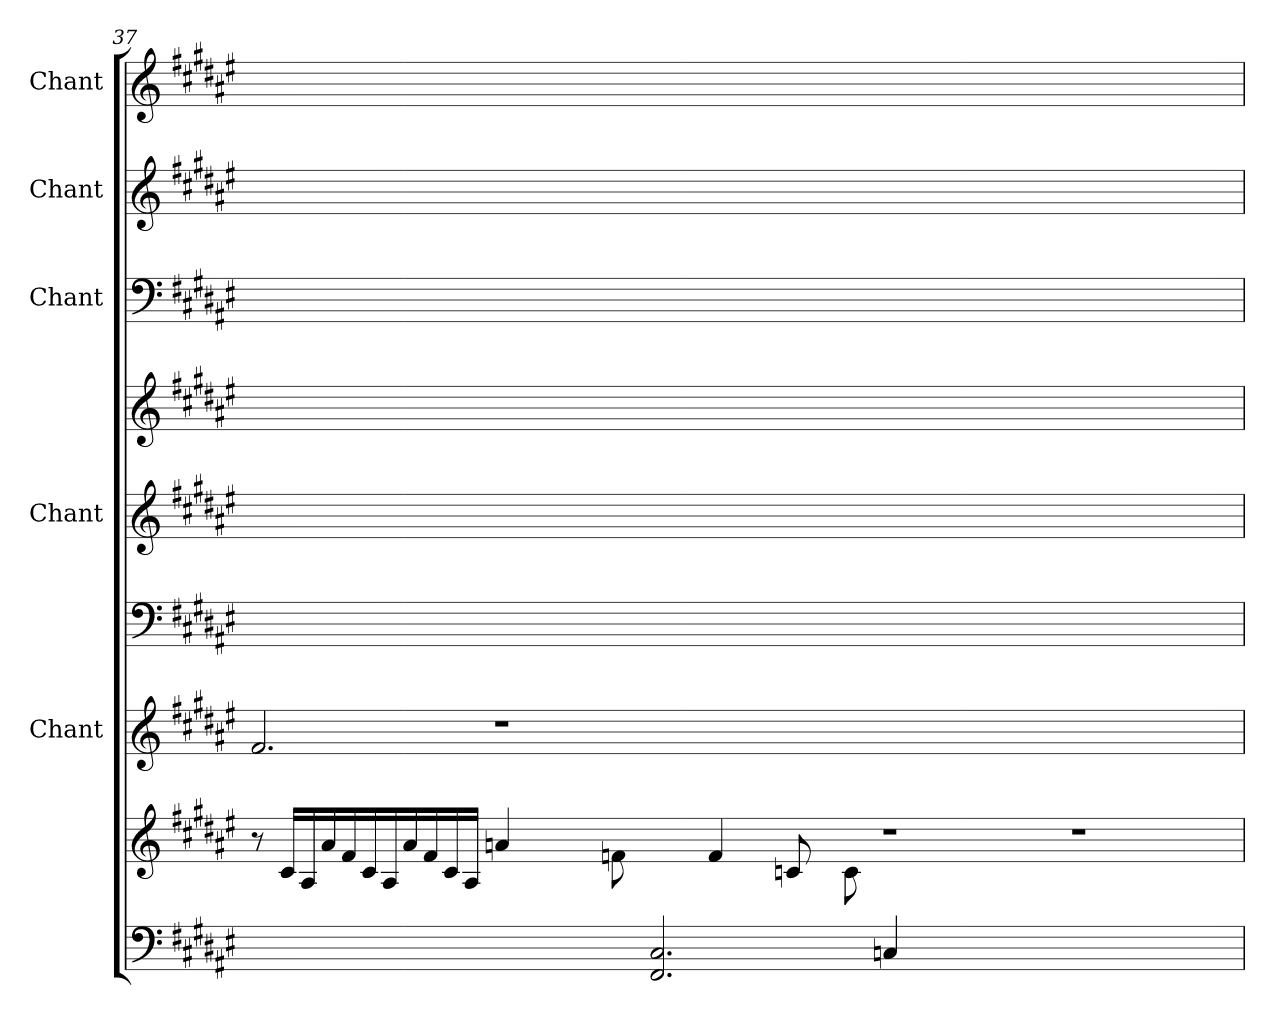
**kern	**kern	**kern	**kern	**kern	**kern	**kern	**kern	**kern
*part6	*part6	*part5	*part5	*part4	*part4	*part3	*part2	*part1
*staff9	*staff8	*staff7	*staff6	*staff5	*staff4	*staff3	*staff2	*staff1
*	*	*I"Chant	*	*I"Chant	*	*I"Chant	*I"Chant	*I"Chant
*	*	*I'C.	*	*I'C.	*	*I'C.	*I'C.	*I'C.
*clefF4	*clefG2	*clefG2	*clefF4	*clefG2	*clefG2	*clefF4	*clefG2	*clefG2
*k[f#c#g#d#a#e#]	*k[f#c#g#d#a#e#]	*k[f#c#g#d#a#e#]	*k[f#c#g#d#a#e#]	*k[f#c#g#d#a#e#]	*k[f#c#g#d#a#e#]	*k[f#c#g#d#a#e#]	*k[f#c#g#d#a#e#]	*k[f#c#g#d#a#e#]
=37	=37	=37	=37	=37	=37	=37	=37	=37
*	*^	*	*	*	*	*	*	*
*	*	*^	*	*	*	*	*	*	*
*	*	*	*^	*	*	*	*	*	*	*
*	*	*	*	*^	*	*	*	*	*	*	*
2ryy	8r	2ryy	2ryy	2ryy	2ryy	2.f#i/	1ryy	1ryy	1ryy	1ryy	1ryy	1ryy
.	16c#i/LL	.	.	.	.	.	.	.	.	.	.	.
.	16A#i/	.	.	.	.	.	.	.	.	.	.	.
.	16a#i/	.	.	.	.	.	.	.	.	.	.	.
.	16f#i/	.	.	.	.	.	.	.	.	.	.	.
.	16c#i/	.	.	.	.	.	.	.	.	.	.	.
.	16A#i/	.	.	.	.	.	.	.	.	.	.	.
2ryy	16a#i/	8ryy	8ryy	4ryy	2ryy	.	.	.	.	.	.	.
.	16f#i/	.	.	.	.	.	.	.	.	.	.	.
.	16c#i/	16ryy	16ryy	.	.	.	.	.	.	.	.	.
.	16A#i/JJ	16ryy	16ryy	.	.	.	.	.	.	.	.	.
!	!LO:N:vis=4	!	!	!	!	!	!	!	!	!	!	!
.	4.aj/	16ryy	16ryy	8ryy	.	1r	.	.	.	.	.	.
.	.	16ryy	16ryy	.	.	.	.	.	.	.	.	.
.	.	16ryy	16ryy	8ryy	.	.	.	.	.	.	.	.
.	.	16ryy	16ryy	.	.	.	.	.	.	.	.	.
4ryy	.	16ryy	16ryy	16ryy	8ryy	.	0.ryy	0.ryy	0.ryy	0.ryy	0.ryy	0.ryy
.	.	16ryy	16ryy	16ryy	.	.	.	.	.	.	.	.
.	8fZ\	16ryy	16ryy	16ryy	16ryy	.	.	.	.	.	.	.
.	.	16ryy	16ryy	16ryy	16ryy	.	.	.	.	.	.	.
2.FF#V/ 2.C#V/	4ryy	8.a#N\J	8.ryy	16ryy	16ryy	.	.	.	.	.	.	.
.	.	.	.	16ryy	16ryy	.	.	.	.	.	.	.
.	.	.	.	16ryy	16ryy	.	.	.	.	.	.	.
.	.	16ryy	4fl/	16ryy	16ryy	.	.	.	.	.	.	.
.	1ryy	1ryy	.	16ryy	16ryy	.	.	.	.	.	.	.
.	.	.	.	16ryy	16ryy	.	.	.	.	.	.	.
.	.	.	.	8.ryy	16ryy	.	.	.	.	.	.	.
.	.	.	8cl/	.	16ryy	.	.	.	.	.	.	.
.	.	.	.	.	8.ryy	1ryy	.	.	.	.	.	.
.	.	.	16ryy	16ryy	.	.	.	.	.	.	.	.
.	.	.	1ryy	8c\	.	.	.	.	.	.	.	.
.	.	.	.	.	16ryy	.	.	.	.	.	.	.
!LO:N:vis=4	!	!	!	!	!	!	!	!	!	!	!	!
4.CN/	.	.	.	0ryy	1r	.	.	.	.	.	.	.
1ryy	.	.	.	.	.	.	.	.	.	.	.	.
.	1.ryy	1.ryy	.	.	.	.	.	.	.	.	.	.
.	.	.	.	.	.	1ryy	.	.	.	.	.	.
.	.	.	1ryy	.	.	.	.	.	.	.	.	.
.	.	.	.	.	1r	.	.	.	.	.	.	.
2ryy	.	.	.	.	.	.	.	.	.	.	.	.
.	.	.	.	.	.	4ryy	.	.	.	.	.	.
8ryy	.	.	8ryy	.	.	.	.	.	.	.	.	.
*	*v	*v	*v	*v	*v	*	*	*	*	*	*	*
=	=	=	=	=	=	=	=	=
*-	*-	*-	*-	*-	*-	*-	*-	*-
